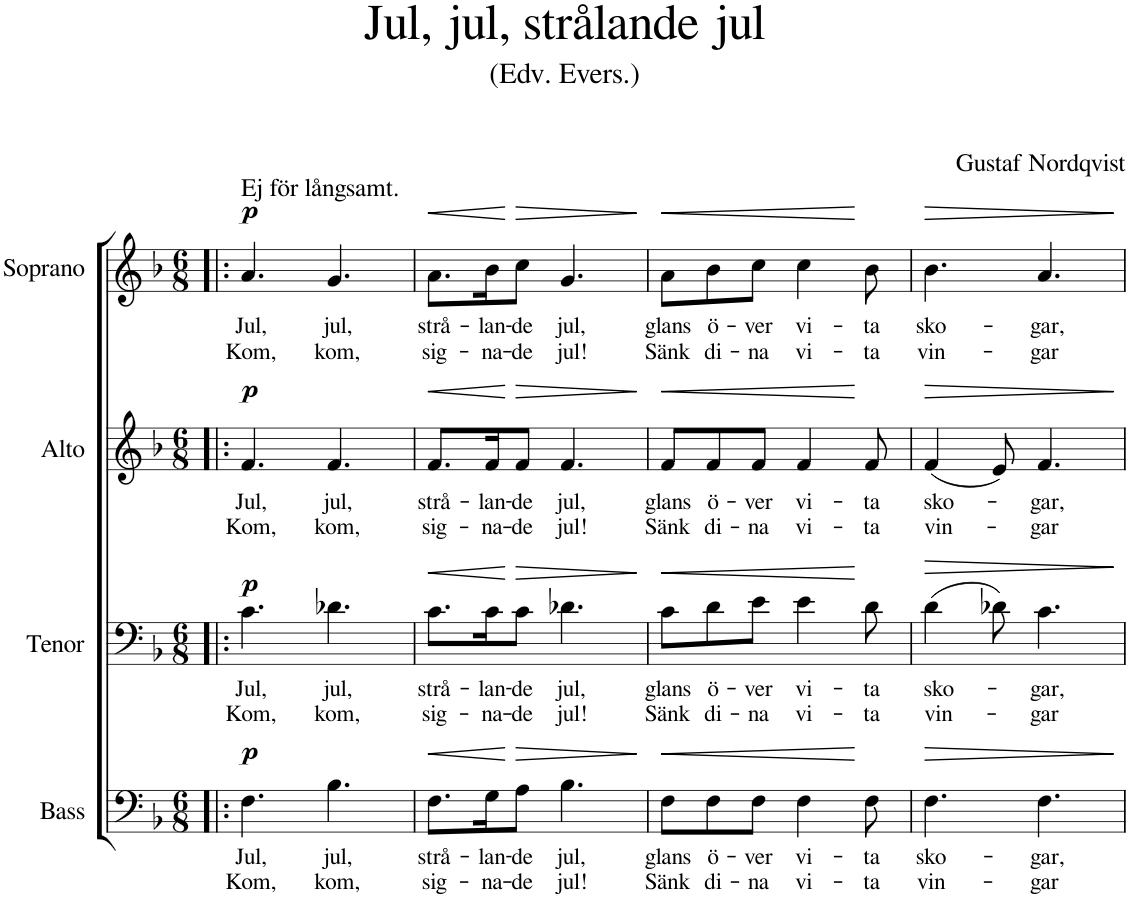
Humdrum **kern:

**kern	**text	**text	**dynam	**kern	**text	**text	**dynam	**kern	**text	**text	**dynam	**kern	**text	**text	**dynam
*part4	*part4	*part4	*part4	*part3	*part3	*part3	*part3	*part2	*part2	*part2	*part2	*part1	*part1	*part1	*part1
*staff4	*staff4	*staff4	*staff4	*staff3	*staff3	*staff3	*staff3	*staff2	*staff2	*staff2	*staff2	*staff1	*staff1	*staff1	*staff1
*I"Bass	*	*	*	*I"Tenor	*	*	*	*I"Alto	*	*	*	*I"Soprano	*	*	*
*I'B.	*	*	*	*I'T.	*	*	*	*I'A.	*	*	*	*I'S.	*	*	*
*clefF4	*	*	*	*clefF4	*	*	*	*clefG2	*	*	*	*clefG2	*	*	*
*k[b-]	*	*	*	*k[b-]	*	*	*	*k[b-]	*	*	*	*k[b-]	*	*	*
*M6/8	*	*	*	*M6/8	*	*	*	*M6/8	*	*	*	*M6/8	*	*	*
=1!|:	=1!|:	=1!|:	=1!|:	=1!|:	=1!|:	=1!|:	=1!|:	=1!|:	=1!|:	=1!|:	=1!|:	=1!|:	=1!|:	=1!|:	=1!|:
!	!	!	!	!	!	!	!	!	!	!	!	!LO:TX:a:t=Ej för långsamt.	!	!	!
!	!LO:LY:b	!LO:LY:b	!LO:DY:a	!	!LO:LY:b	!LO:LY:b	!LO:DY:a	!	!LO:LY:b	!LO:LY:b	!LO:DY:a	!	!LO:LY:b	!LO:LY:b	!LO:DY:a
4.F\	Jul,	Kom,	p	4.c\	Jul,	Kom,	p	4.f/	Jul,	Kom,	p	4.a/	Jul,	Kom,	p
!	!LO:LY:b	!LO:LY:b	!	!	!LO:LY:b	!LO:LY:b	!	!	!LO:LY:b	!LO:LY:b	!	!	!LO:LY:b	!LO:LY:b	!
4.B-\	jul,	kom,	.	4.d-X\	jul,	kom,	.	4.f/	jul,	kom,	.	4.g/	jul,	kom,	.
=2	=2	=2	=2	=2	=2	=2	=2	=2	=2	=2	=2	=2	=2	=2	=2
!	!LO:LY:b	!LO:LY:b	!LO:HP:b	!	!LO:LY:b	!LO:LY:b	!LO:HP:b	!	!LO:LY:b	!LO:LY:b	!LO:HP:b	!	!LO:LY:b	!LO:LY:b	!LO:HP:b
8.F\L	strå-	sig-	<	8.c\L	strå-	sig-	<	8.f/L	strå-	sig-	<	8.a\L	strå-	sig-	<
!	!LO:LY:b	!LO:LY:b	!	!	!LO:LY:b	!LO:LY:b	!	!	!LO:LY:b	!LO:LY:b	!	!	!LO:LY:b	!LO:LY:b	!
16G\K	-lan-	-na-	.	16c\K	-lan-	-na-	.	16f/K	-lan-	-na-	.	16b-\K	-lan-	-na-	.
!	!LO:LY:b	!LO:LY:b	!LO:HP:n=1:b	!	!LO:LY:b	!LO:LY:b	!LO:HP:n=1:b	!	!LO:LY:b	!LO:LY:b	!LO:HP:n=1:b	!	!LO:LY:b	!LO:LY:b	!LO:HP:n=1:b
8A\J	-de	-de	[ >	8c\J	-de	-de	[ >	8f/J	-de	-de	[ >	8cc\J	-de	-de	[ >
!	!LO:LY:b	!LO:LY:b	!	!	!LO:LY:b	!LO:LY:b	!	!	!LO:LY:b	!LO:LY:b	!	!	!LO:LY:b	!LO:LY:b	!
4.B-\	jul,	jul!	.	4.d-X\	jul,	jul!	.	4.f/	jul,	jul!	.	4.g/	jul,	jul!	.
.	.	.	]	.	.	.	]	.	.	.	]	.	.	.	]
=3	=3	=3	=3	=3	=3	=3	=3	=3	=3	=3	=3	=3	=3	=3	=3
!	!LO:LY:b	!LO:LY:b	!LO:HP:b	!	!LO:LY:b	!LO:LY:b	!LO:HP:b	!	!LO:LY:b	!LO:LY:b	!LO:HP:b	!	!LO:LY:b	!LO:LY:b	!LO:HP:b
8F\L	glans	Sänk	<	8c\L	glans	Sänk	<	8f/L	glans	Sänk	<	8a\L	glans	Sänk	<
!	!LO:LY:b	!LO:LY:b	!	!	!LO:LY:b	!LO:LY:b	!	!	!LO:LY:b	!LO:LY:b	!	!	!LO:LY:b	!LO:LY:b	!
8F\	ö-	di-	.	8d\	ö-	di-	.	8f/	ö-	di-	.	8b-\	ö-	di-	.
!	!LO:LY:b	!LO:LY:b	!	!	!LO:LY:b	!LO:LY:b	!	!	!LO:LY:b	!LO:LY:b	!	!	!LO:LY:b	!LO:LY:b	!
8F\J	-ver	-na	.	8e\J	-ver	-na	.	8f/J	-ver	-na	.	8cc\J	-ver	-na	.
!	!LO:LY:b	!LO:LY:b	!	!	!LO:LY:b	!LO:LY:b	!	!	!LO:LY:b	!LO:LY:b	!	!	!LO:LY:b	!LO:LY:b	!
4F\	vi-	vi-	.	4e\	vi-	vi-	.	4f/	vi-	vi-	.	4cc\	vi-	vi-	.
!	!LO:LY:b	!LO:LY:b	!	!	!LO:LY:b	!LO:LY:b	!	!	!LO:LY:b	!LO:LY:b	!	!	!LO:LY:b	!LO:LY:b	!
8F\	-ta	-ta	[	8d\	-ta	-ta	[	8f/	-ta	-ta	[	8b-\	-ta	-ta	[
=4	=4	=4	=4	=4	=4	=4	=4	=4	=4	=4	=4	=4	=4	=4	=4
!	!LO:LY:b	!LO:LY:b	!LO:HP:b	!	!LO:LY:b	!LO:LY:b	!LO:HP:b	!	!LO:LY:b	!LO:LY:b	!LO:HP:b	!	!LO:LY:b	!LO:LY:b	!LO:HP:b
4.F\	sko-	vin-	>	(4d\	sko-	vin-	>	(4f/	sko-	vin-	>	4.b-\	sko-	vin-	>
.	.	.	.	8d-X\)	.	.	.	8e/)	.	.	.	.	.	.	.
!	!LO:LY:b	!LO:LY:b	!	!	!LO:LY:b	!LO:LY:b	!	!	!LO:LY:b	!LO:LY:b	!	!	!LO:LY:b	!LO:LY:b	!
4.F\	-gar,	-gar	.	4.c\	-gar,	-gar	.	4.f/	-gar,	-gar	.	4.a/	-gar,	-gar	.
.	.	.	]	.	.	.	]	.	.	.	]	.	.	.	]
=	=	=	=	=	=	=	=	=	=	=	=	=	=	=	=
*-	*-	*-	*-	*-	*-	*-	*-	*-	*-	*-	*-	*-	*-	*-	*-
